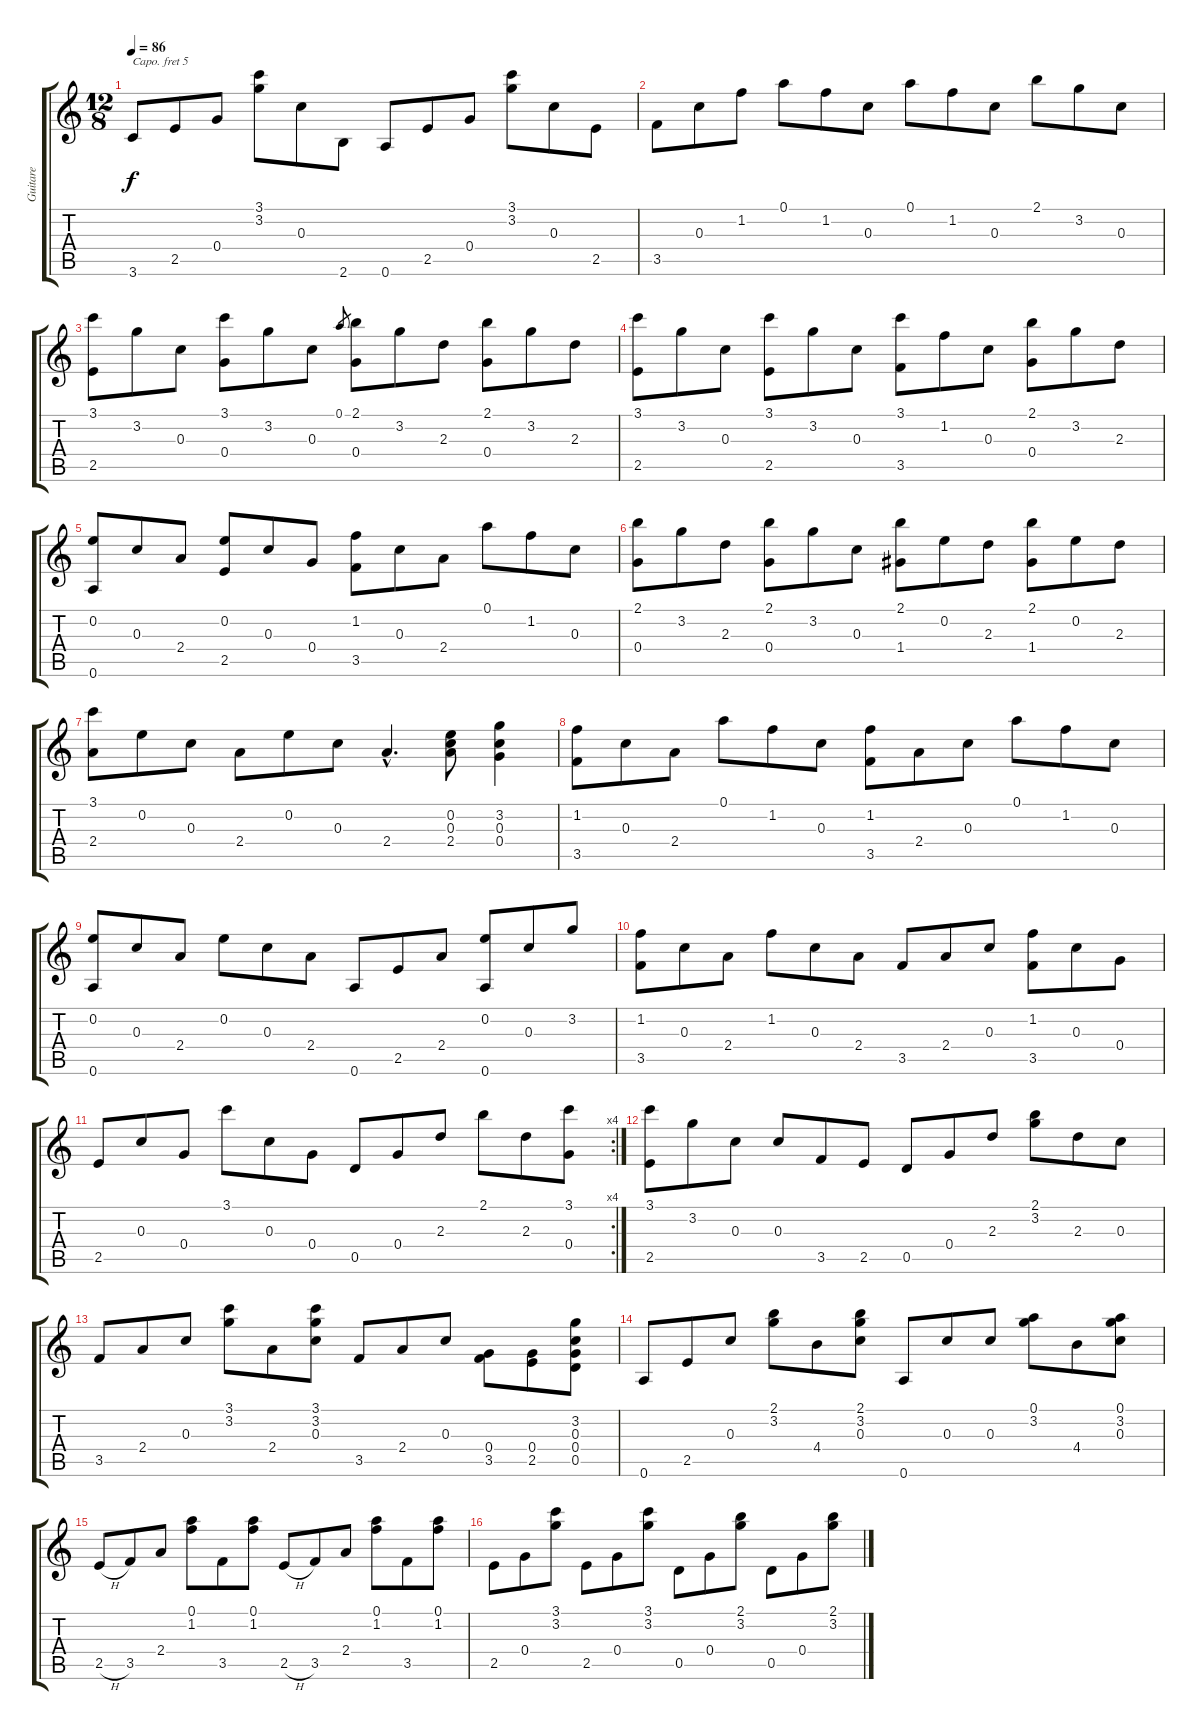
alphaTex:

\track ("Guitare" "Guitare") {instrument electricguitarclean}
\staff {score tabs}
\capo 5
\tuning (E4 B3 G3 D3 A2 E2) {hide}
\ts (12 8)
\tempo 86
\clef g2
\ks c
3.6.8{dy f} 2.5.8 0.4.8 (3.1 3.2).8 0.3.8 2.6.8 0.6.8 2.5.8 0.4.8 (3.1 3.2).8 0.3.8 2.5.8 |
3.5.8 0.3.8 1.2.8 0.1.8 1.2.8 0.3.8 0.1.8 1.2.8 0.3.8 2.1.8 3.2.8 0.3.8 |
(3.1 2.5).8 3.2.8 0.3.8 (3.1 0.4).8 3.2.8 0.3.8 0.1.8{gr} (2.1 0.4).8 3.2.8 2.3.8 (2.1 0.4).8 3.2.8 2.3.8 |
(3.1 2.5).8 3.2.8 0.3.8 (3.1 2.5).8 3.2.8 0.3.8 (3.1 3.5).8 1.2.8 0.3.8 (2.1 0.4).8 3.2.8 2.3.8 |
(0.2 0.6).8 0.3.8 2.4.8 (0.2 2.5).8 0.3.8 0.4.8 (1.2 3.5).8 0.3.8 2.4.8 0.1.8 1.2.8 0.3.8 |
(2.1 0.4).8 3.2.8 2.3.8 (2.1 0.4).8 3.2.8 0.3.8 (2.1 1.4).8 0.2.8 2.3.8 (2.1 1.4).8 0.2.8 2.3.8 |
(3.1 2.4).8 0.2.8 0.3.8 2.4.8 0.2.8 0.3.8 2.4{hac}.4{d} (0.2 0.3 2.4).8 (3.2 0.3 0.4).4 |
(1.2 3.5).8 0.3.8 2.4.8 0.1.8 1.2.8 0.3.8 (1.2 3.5).8 2.4.8 0.3.8 0.1.8 1.2.8 0.3.8 |
(0.2 0.6).8 0.3.8 2.4.8 0.2.8 0.3.8 2.4.8 0.6.8 2.5.8 2.4.8 (0.2 0.6).8 0.3.8 3.2.8 |
(1.2 3.5).8 0.3.8 2.4.8 1.2.8 0.3.8 2.4.8 3.5.8 2.4.8 0.3.8 (1.2 3.5).8 0.3.8 0.4.8 |
\rc 4
2.5.8 0.3.8 0.4.8 3.1.8 0.3.8 0.4.8 0.5.8 0.4.8 2.3.8 2.1.8 2.3.8 (3.1 0.4).8 |
(3.1 2.5).8 3.2.8 0.3.8 0.3.8 3.5.8 2.5.8 0.5.8 0.4.8 2.3.8 (2.1 3.2).8 2.3.8 0.3.8 |
3.5.8 2.4.8 0.3.8 (3.1 3.2).8 2.4.8 (3.1 3.2 0.3).8 3.5.8 2.4.8 0.3.8 (0.4 3.5).8 (0.4 2.5).8 (3.2 0.3 0.4 0.5).8 |
0.6.8 2.5.8 0.3.8 (2.1 3.2).8 4.4.8 (2.1 3.2 0.3).8 0.6.8 0.3.8 0.3.8 (0.1 3.2).8 4.4.8 (0.1 3.2 0.3).8 |
2.5{h}.8 3.5.8 2.4.8 (0.1 1.2).8 3.5.8 (0.1 1.2).8 2.5{h}.8 3.5.8 2.4.8 (0.1 1.2).8 3.5.8 (0.1 1.2).8 |
2.5.8 0.4.8 (3.1 3.2).8 2.5.8 0.4.8 (3.1 3.2).8 0.5.8 0.4.8 (2.1 3.2).8 0.5.8 0.4.8 (2.1 3.2).8
